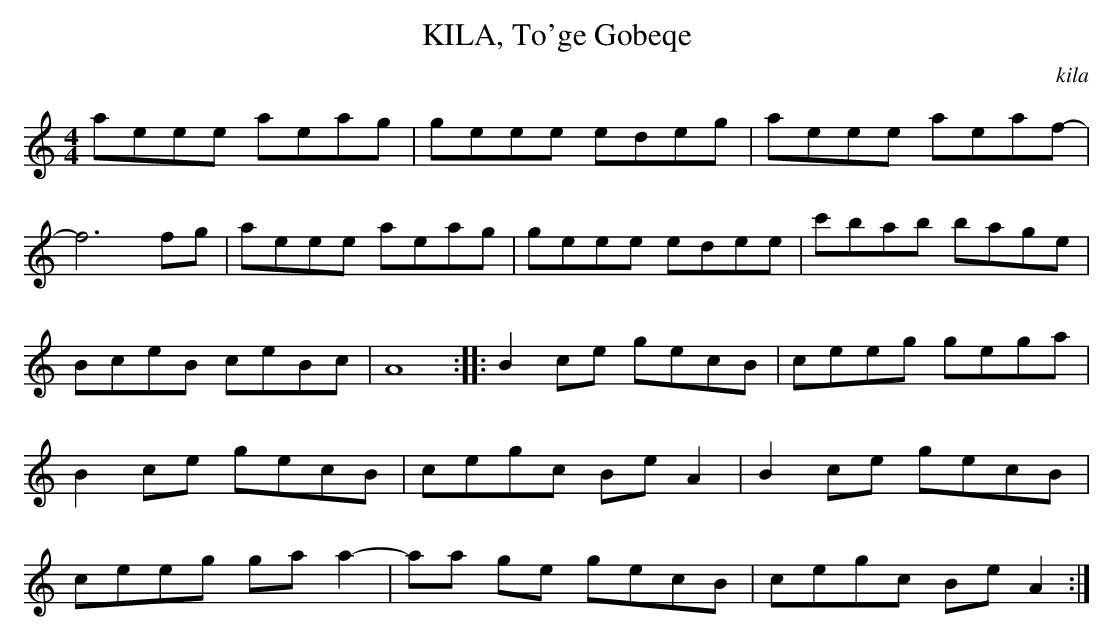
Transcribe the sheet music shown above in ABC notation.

X:1
T:KILA, To'ge Gobeqe
C:kila
M:4/4
L:1/8
K:Am
aeee aeag |geee edeg |aeee aeaf-|f6fg |aeee aeag |geee edee |c'bab bage |BceB ceBc |A8 ::B2 ce gecB |ceeg gega |B2 ce gecB |cegc Be A2 |B2 ce gecB |ceeg ga a2-|aa ge gecB |cegc Be A2 :|
